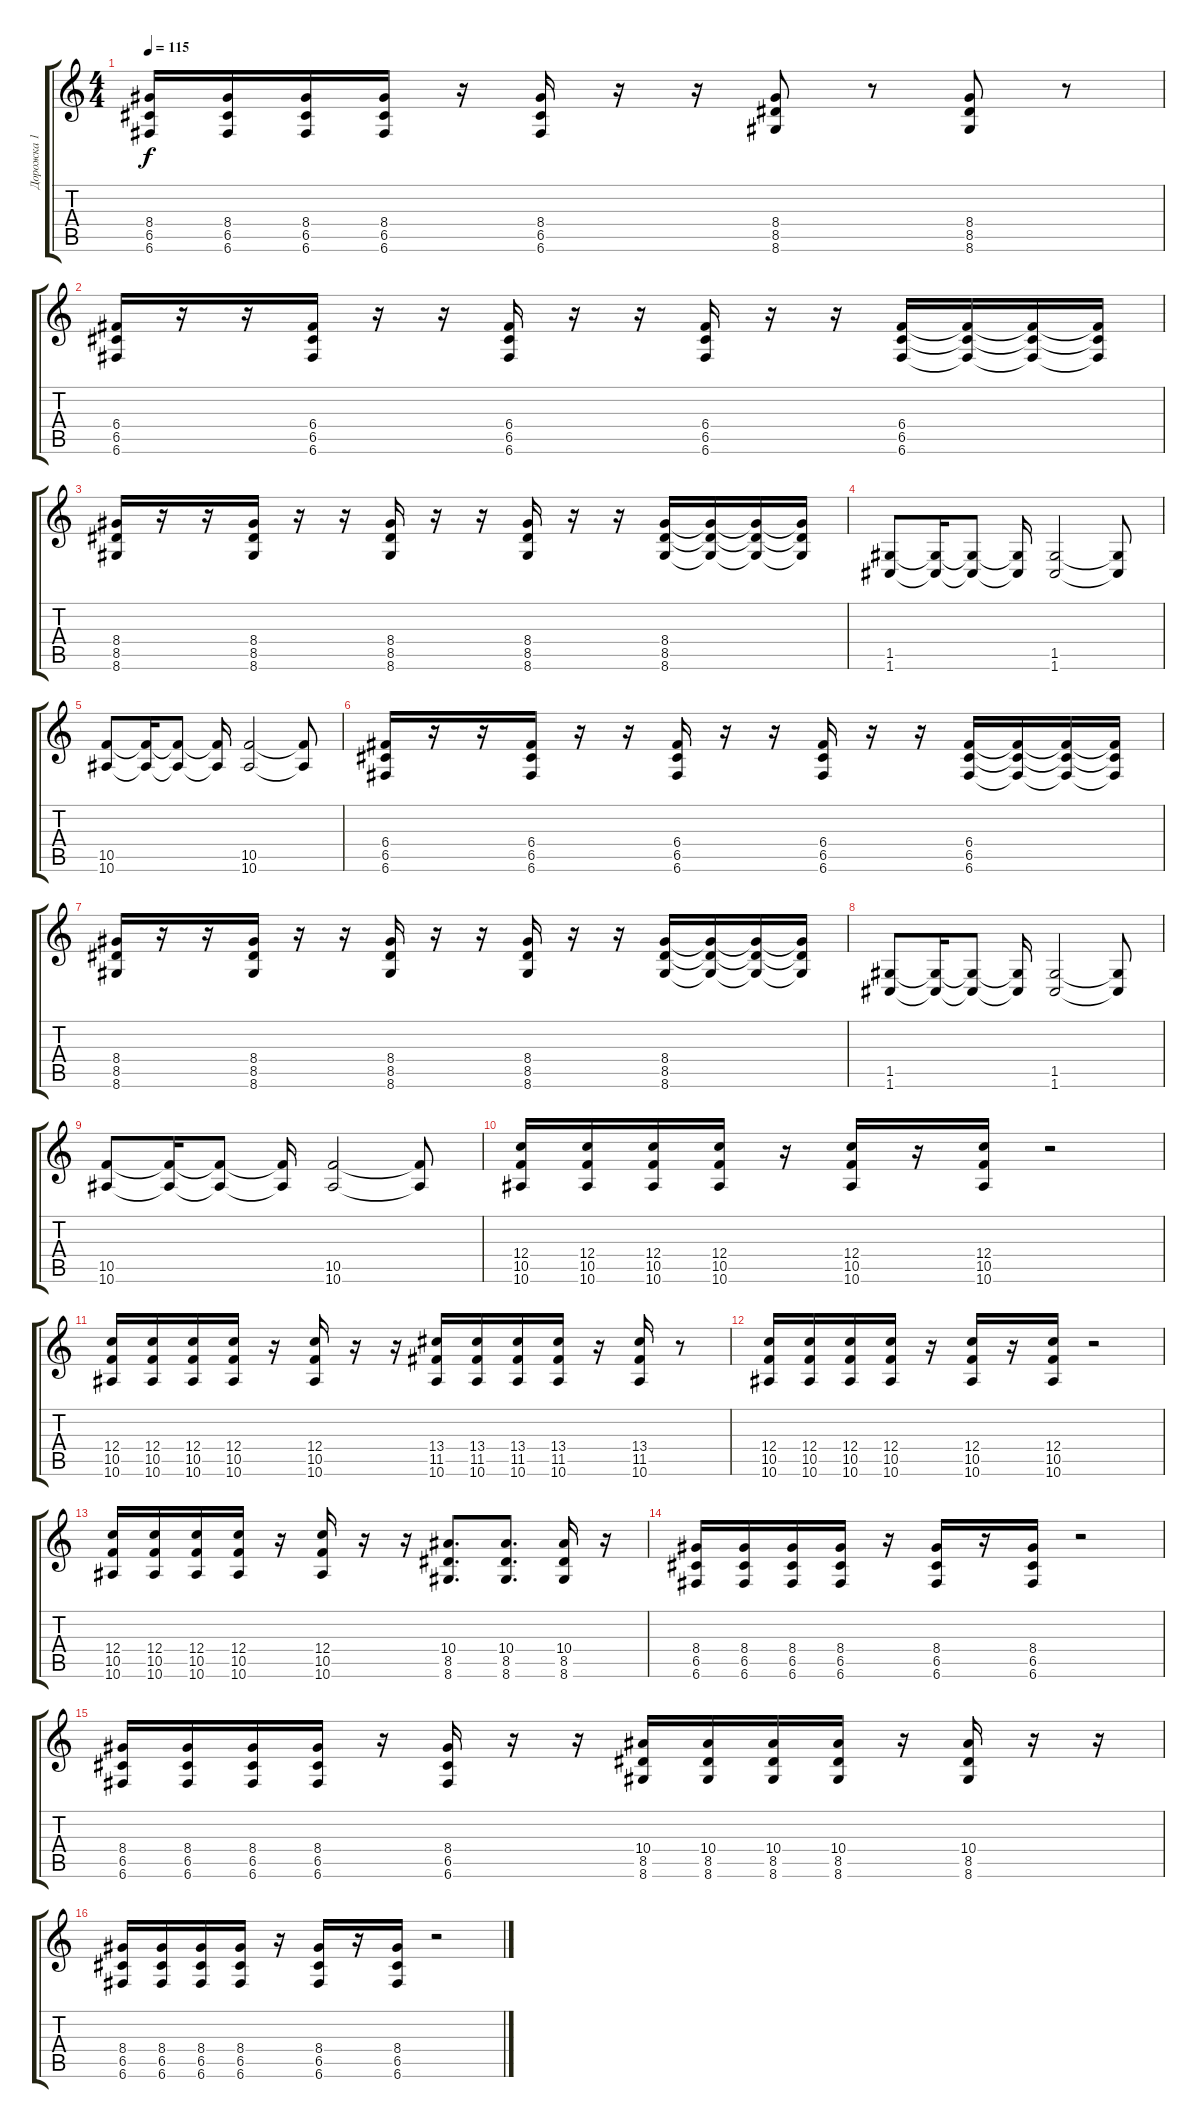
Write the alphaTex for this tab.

\track ("Дорожка 1" "Дорожка 1") {instrument overdrivenguitar}
\staff {score tabs}
\tuning (D4 A3 F3 C3 G2 C2) {hide}
\ts (4 4)
\tempo 115
\clef g2
\ks c
(8.4 6.5 6.6).16{dy f} (8.4 6.5 6.6).16 (8.4 6.5 6.6).16 (8.4 6.5 6.6).16 r.16 (8.4 6.5 6.6).16 r.16 r.16 (8.4 8.5 8.6).8 r.8 (8.4 8.5 8.6).8 r.8 |
(6.4 6.5 6.6).16 r.16 r.16 (6.4 6.5 6.6).16 r.16 r.16 (6.4 6.5 6.6).16 r.16 r.16 (6.4 6.5 6.6).16 r.16 r.16 (6.4 6.5 6.6).16 (6.4{t} 6.5{t} 6.6{t}).16 (6.4{t} 6.5{t} 6.6{t}).16 (6.4{t} 6.5{t} 6.6{t}).16 |
(8.4 8.5 8.6).16 r.16 r.16 (8.4 8.5 8.6).16 r.16 r.16 (8.4 8.5 8.6).16 r.16 r.16 (8.4 8.5 8.6).16 r.16 r.16 (8.4 8.5 8.6).16 (8.4{t} 8.5{t} 8.6{t}).16 (8.4{t} 8.5{t} 8.6{t}).16 (8.4{t} 8.5{t} 8.6{t}).16 |
(1.5 1.6).8 (1.5{t} 1.6{t}).16 (1.5{t} 1.6{t}).8 (1.5{t} 1.6{t}).16 (1.5 1.6).2 (1.5{t} 1.6{t}).8 |
(10.5 10.6).8 (10.5{t} 10.6{t}).16 (10.5{t} 10.6{t}).8 (10.5{t} 10.6{t}).16 (10.5 10.6).2 (10.5{t} 10.6{t}).8 |
(6.4 6.5 6.6).16 r.16 r.16 (6.4 6.5 6.6).16 r.16 r.16 (6.4 6.5 6.6).16 r.16 r.16 (6.4 6.5 6.6).16 r.16 r.16 (6.4 6.5 6.6).16 (6.4{t} 6.5{t} 6.6{t}).16 (6.4{t} 6.5{t} 6.6{t}).16 (6.4{t} 6.5{t} 6.6{t}).16 |
(8.4 8.5 8.6).16 r.16 r.16 (8.4 8.5 8.6).16 r.16 r.16 (8.4 8.5 8.6).16 r.16 r.16 (8.4 8.5 8.6).16 r.16 r.16 (8.4 8.5 8.6).16 (8.4{t} 8.5{t} 8.6{t}).16 (8.4{t} 8.5{t} 8.6{t}).16 (8.4{t} 8.5{t} 8.6{t}).16 |
(1.5 1.6).8 (1.5{t} 1.6{t}).16 (1.5{t} 1.6{t}).8 (1.5{t} 1.6{t}).16 (1.5 1.6).2 (1.5{t} 1.6{t}).8 |
(10.5 10.6).8 (10.5{t} 10.6{t}).16 (10.5{t} 10.6{t}).8 (10.5{t} 10.6{t}).16 (10.5 10.6).2 (10.5{t} 10.6{t}).8 |
(12.4 10.5 10.6).16 (12.4 10.5 10.6).16 (12.4 10.5 10.6).16 (12.4 10.5 10.6).16 r.16 (12.4 10.5 10.6).16 r.16 (12.4 10.5 10.6).16 r.2 |
(12.4 10.5 10.6).16 (12.4 10.5 10.6).16 (12.4 10.5 10.6).16 (12.4 10.5 10.6).16 r.16 (12.4 10.5 10.6).16 r.16 r.16 (13.4 11.5 10.6).16 (13.4 11.5 10.6).16 (13.4 11.5 10.6).16 (13.4 11.5 10.6).16 r.16 (13.4 11.5 10.6).16 r.8 |
(12.4 10.5 10.6).16 (12.4 10.5 10.6).16 (12.4 10.5 10.6).16 (12.4 10.5 10.6).16 r.16 (12.4 10.5 10.6).16 r.16 (12.4 10.5 10.6).16 r.2 |
(12.4 10.5 10.6).16 (12.4 10.5 10.6).16 (12.4 10.5 10.6).16 (12.4 10.5 10.6).16 r.16 (12.4 10.5 10.6).16 r.16 r.16 (10.4 8.5 8.6).8{d} (10.4 8.5 8.6).8{d} (10.4 8.5 8.6).16 r.16 |
(8.4 6.5 6.6).16 (8.4 6.5 6.6).16 (8.4 6.5 6.6).16 (8.4 6.5 6.6).16 r.16 (8.4 6.5 6.6).16 r.16 (8.4 6.5 6.6).16 r.2 |
(8.4 6.5 6.6).16 (8.4 6.5 6.6).16 (8.4 6.5 6.6).16 (8.4 6.5 6.6).16 r.16 (8.4 6.5 6.6).16 r.16 r.16 (10.4 8.5 8.6).16 (10.4 8.5 8.6).16 (10.4 8.5 8.6).16 (10.4 8.5 8.6).16 r.16 (10.4 8.5 8.6).16 r.16 r.16 |
(8.4 6.5 6.6).16 (8.4 6.5 6.6).16 (8.4 6.5 6.6).16 (8.4 6.5 6.6).16 r.16 (8.4 6.5 6.6).16 r.16 (8.4 6.5 6.6).16 r.2
